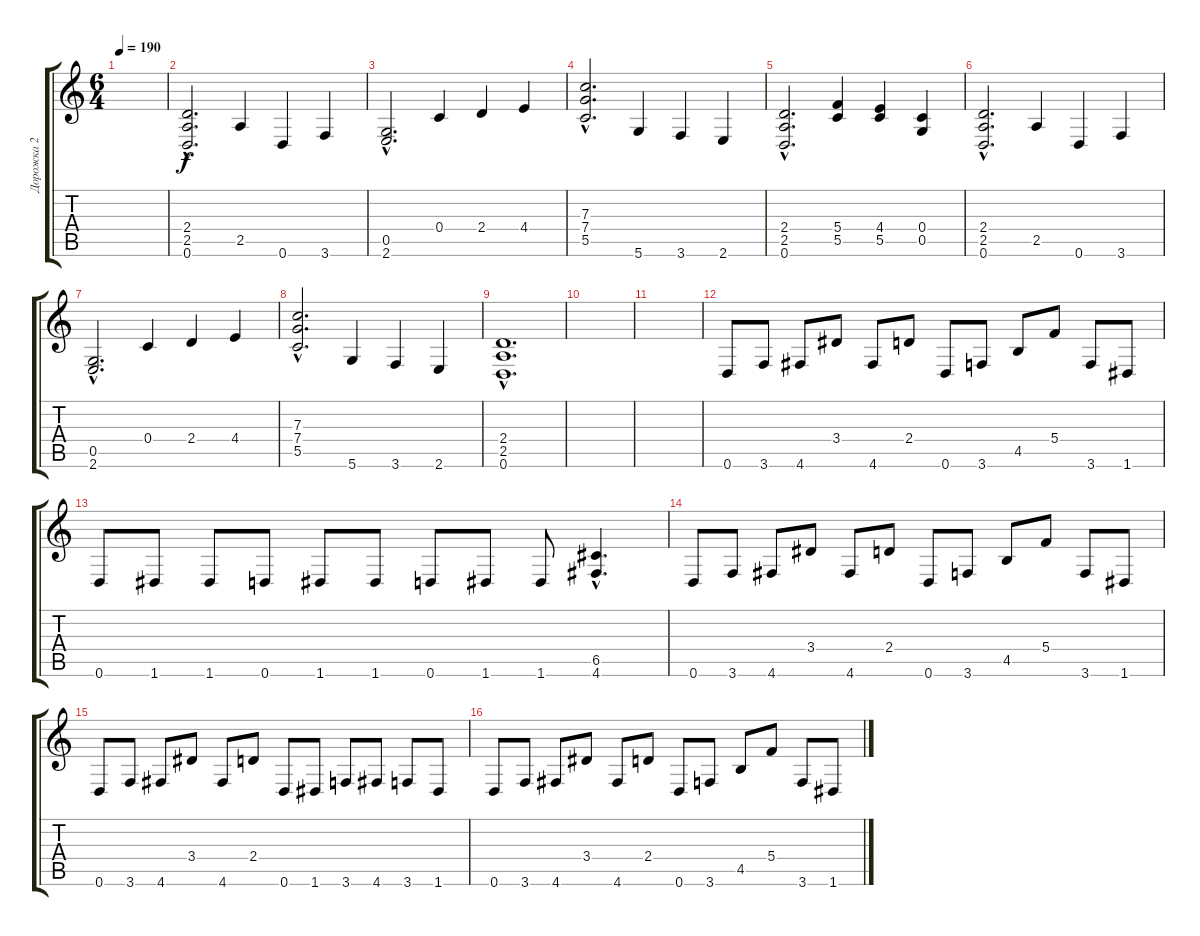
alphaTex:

\track ("Дорожка 2" "Дорожка 2") {instrument overdrivenguitar}
\staff {score tabs}
\tuning (D4 A3 F3 C3 G2 D2) {hide}
\ts (6 4)
\tempo 190
\clef g2
\ks c
|
(2.4{hac} 2.5{hac} 0.6{hac}).2{d} 2.5.4 0.6.4 3.6.4 |
(0.5{hac} 2.6{hac}).2{d} 0.4.4 2.4.4 4.4.4 |
(7.3{hac} 7.4{hac} 5.5{hac}).2{d} 5.6.4 3.6.4 2.6.4 |
(2.4{hac} 2.5{hac} 0.6{hac}).2{d} (5.4 5.5).4 (4.4 5.5).4 (0.4 0.5).4 |
(2.4{hac} 2.5{hac} 0.6{hac}).2{d} 2.5.4 0.6.4 3.6.4 |
(0.5{hac} 2.6{hac}).2{d} 0.4.4 2.4.4 4.4.4 |
(7.3{hac} 7.4{hac} 5.5{hac}).2{d} 5.6.4 3.6.4 2.6.4 |
(2.4{hac} 2.5{hac} 0.6{hac}).1{d} |
|
|
0.6.8 3.6.8 4.6.8 3.4.8 4.6.8 2.4.8 0.6.8 3.6.8 4.5.8 5.4.8 3.6.8 1.6.8 |
0.6.8 1.6.8 1.6.8 0.6.8 1.6.8 1.6.8 0.6.8 1.6.8 1.6.8 (6.5{hac} 4.6{hac}).4{d} |
0.6.8 3.6.8 4.6.8 3.4.8 4.6.8 2.4.8 0.6.8 3.6.8 4.5.8 5.4.8 3.6.8 1.6.8 |
0.6.8 3.6.8 4.6.8 3.4.8 4.6.8 2.4.8 0.6.8 1.6.8 3.6.8 4.6.8 3.6.8 1.6.8 |
0.6.8 3.6.8 4.6.8 3.4.8 4.6.8 2.4.8 0.6.8 3.6.8 4.5.8 5.4.8 3.6.8 1.6.8
